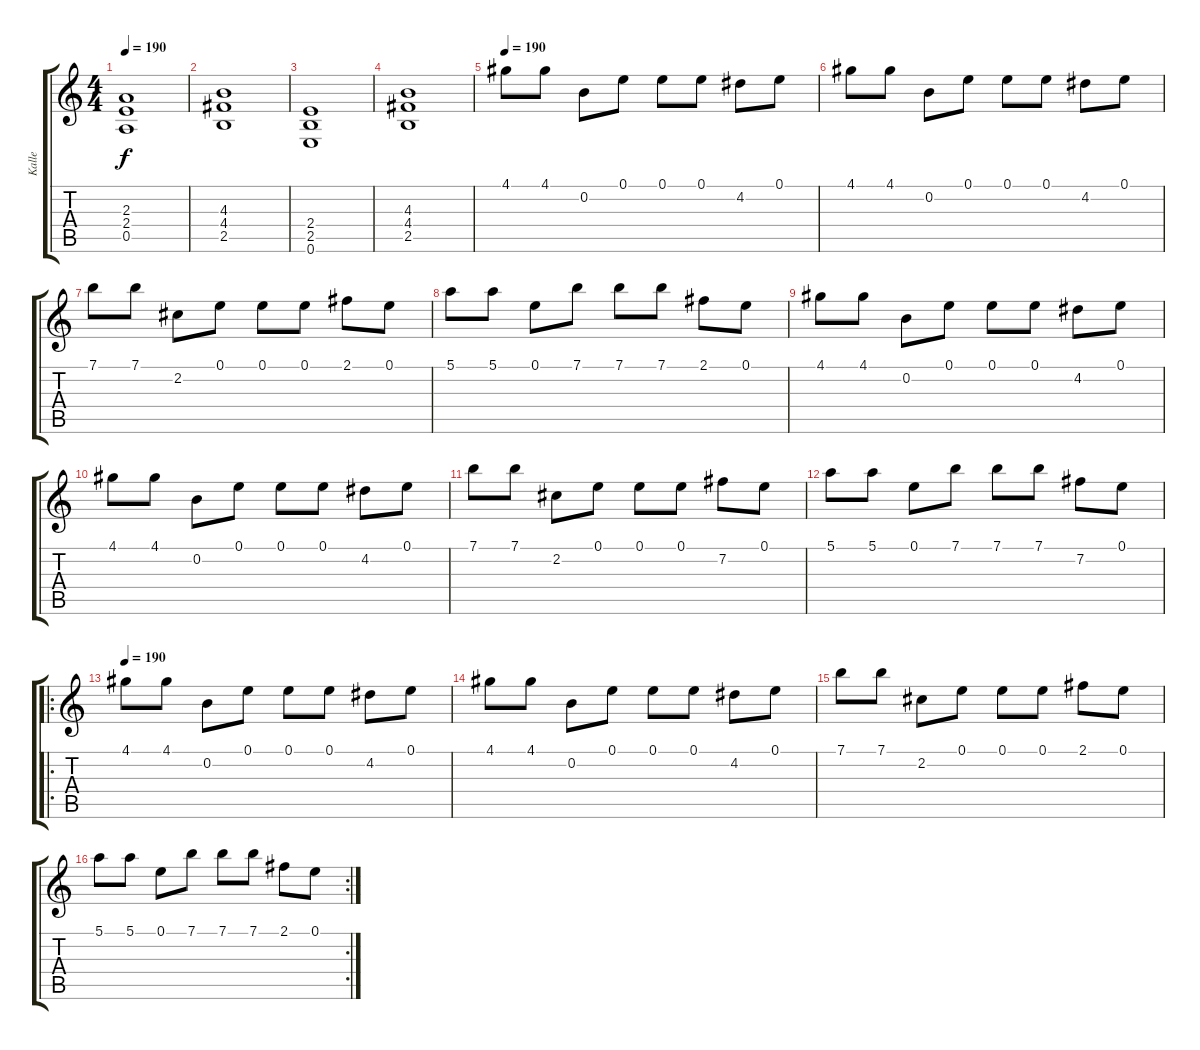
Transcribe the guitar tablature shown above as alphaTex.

\track ("Kalle" "Kalle") {instrument distortionguitar}
\staff {score tabs}
\tuning (E4 B3 G3 D3 A2 E2) {hide}
\ts (4 4)
\tempo 190
\clef g2
\ks c
(2.3 2.4 0.5).1{dy f} |
(4.3 4.4 2.5).1 |
(2.4 2.5 0.6).1 |
(4.3 4.4 2.5).1 |
\tempo 190
4.1.8{volume 15} 4.1.8 0.2.8 0.1.8 0.1.8 0.1.8 4.2.8 0.1.8 |
4.1.8 4.1.8 0.2.8 0.1.8 0.1.8 0.1.8 4.2.8 0.1.8 |
7.1.8 7.1.8 2.2.8 0.1.8 0.1.8 0.1.8 2.1.8 0.1.8 |
5.1.8 5.1.8 0.1.8 7.1.8 7.1.8 7.1.8 2.1.8 0.1.8 |
4.1.8 4.1.8 0.2.8 0.1.8 0.1.8 0.1.8 4.2.8 0.1.8 |
4.1.8 4.1.8 0.2.8 0.1.8 0.1.8 0.1.8 4.2.8 0.1.8 |
7.1.8 7.1.8 2.2.8 0.1.8 0.1.8 0.1.8 7.2.8 0.1.8 |
5.1.8 5.1.8 0.1.8 7.1.8 7.1.8 7.1.8 7.2.8 0.1.8 |
\ro
\tempo 190
4.1.8 4.1.8 0.2.8 0.1.8 0.1.8 0.1.8 4.2.8 0.1.8 |
4.1.8 4.1.8 0.2.8 0.1.8 0.1.8 0.1.8 4.2.8 0.1.8 |
7.1.8 7.1.8 2.2.8 0.1.8 0.1.8 0.1.8 2.1.8 0.1.8 |
\rc 2
5.1.8 5.1.8 0.1.8 7.1.8 7.1.8 7.1.8 2.1.8 0.1.8
